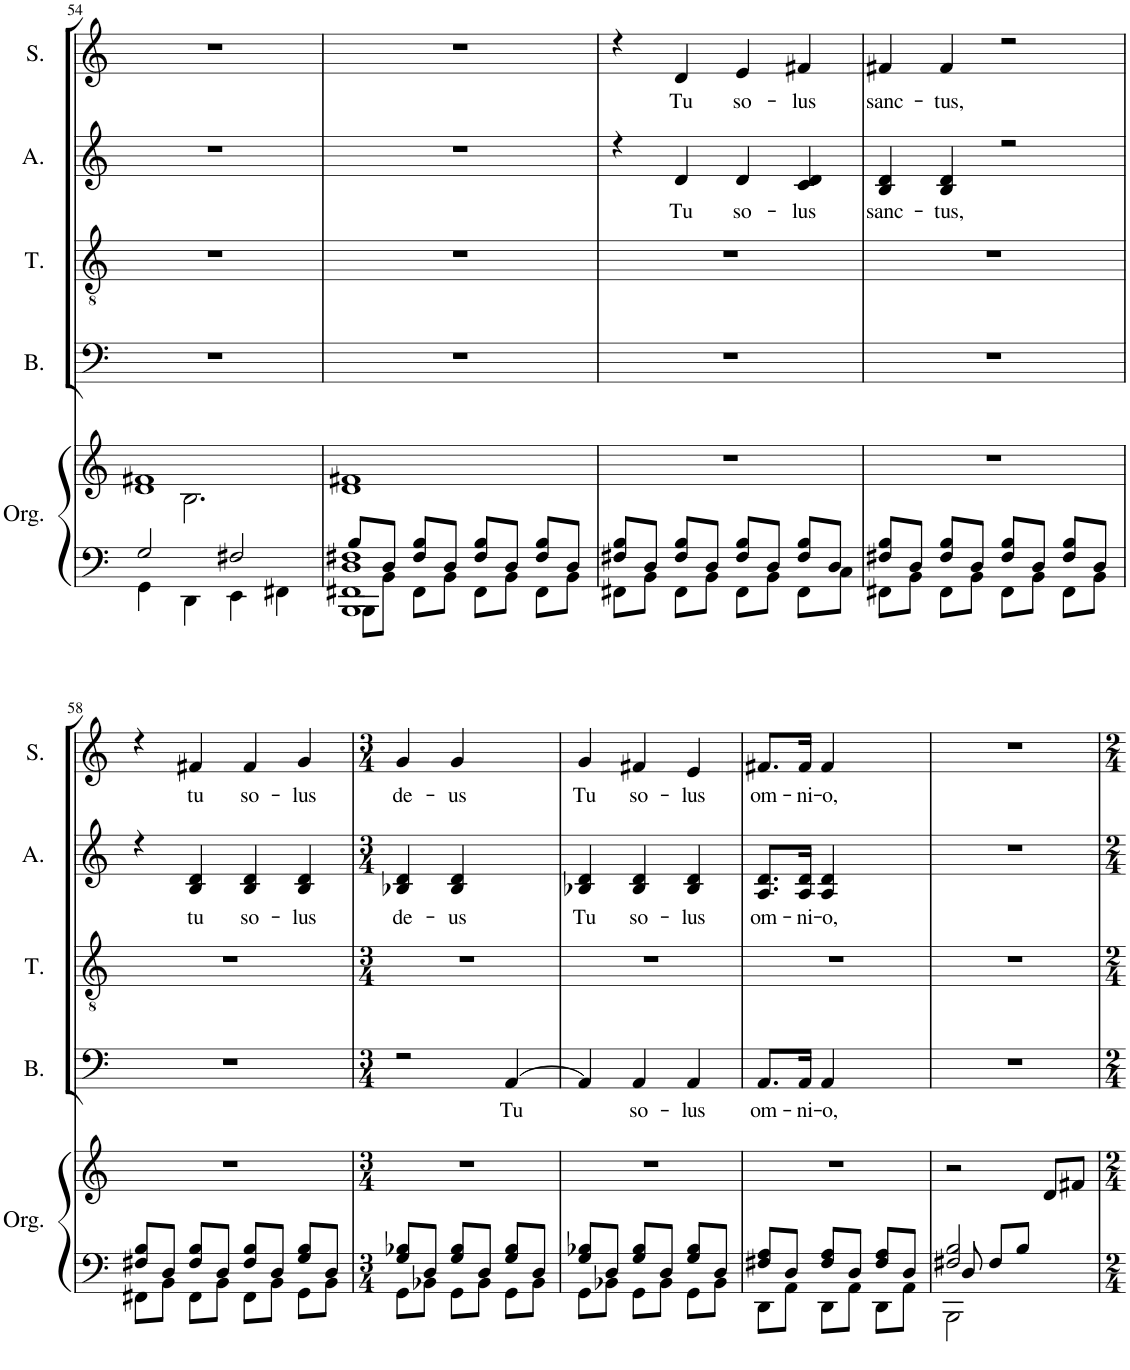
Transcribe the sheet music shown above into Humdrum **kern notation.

**kern	**kern	**kern	**text	**kern	**kern	**text	**kern	**text
*part5	*part5	*part4	*part4	*part3	*part2	*part2	*part1	*part1
*staff6	*staff5	*staff4	*staff4	*staff3	*staff2	*staff2	*staff1	*staff1
*I"Organ	*	*I"Bass	*	*I"Tenor	*I"Alto	*	*I"Soprano	*
*I'Org.	*	*I'B.	*	*I'T.	*I'A.	*	*I'S.	*
!!LO:PB:g=z
*clefF4	*clefG2	*clefF4	*	*clefGv2	*clefG2	*	*clefG2	*
*k[]	*k[]	*k[]	*	*k[]	*k[]	*	*k[]	*
*M4/4	*M4/4	*M4/4	*	*M4/4	*M4/4	*	*M4/4	*
=54	=54	=54	=54	=54	=54	=54	=54	=54
*^	*^	*	*	*	*	*	*	*
2G/	4GG\	1d 1f#X	4ryy	1r	.	1r	1r	.	1r	.
.	4DD\	.	2.B\	.	.	.	.	.	.	.
2F#X/	4EE\	.	.	.	.	.	.	.	.	.
.	4FF#X\	.	.	.	.	.	.	.	.	.
*	*	*v	*v	*	*	*	*	*	*	*
=55	=55	=55	=55	=55	=55	=55	=55	=55	=55
*	*^	*	*	*	*	*	*	*	*
1BBB 1FF#X 1D 1F#X	8B/L	8BBB\L	1d 1f#X	1r	.	1r	1r	.	1r	.
.	8D/J	8BB\J	.	.	.	.	.	.	.	.
.	8F#/ 8B/L	8FF#\L	.	.	.	.	.	.	.	.
.	8D/J	8BB\J	.	.	.	.	.	.	.	.
.	8F#/ 8B/L	8FF#\L	.	.	.	.	.	.	.	.
.	8D/J	8BB\J	.	.	.	.	.	.	.	.
.	8F#/ 8B/L	8FF#\L	.	.	.	.	.	.	.	.
.	8D/J	8BB\J	.	.	.	.	.	.	.	.
*	*v	*v	*	*	*	*	*	*	*	*
=56	=56	=56	=56	=56	=56	=56	=56	=56	=56
*	*	*	*	*	*	*^	*	*^	*
8F#X/ 8B/L	8FF#X\L	1r	1r	.	1r	1ryy	4r	.	1ryy	4r	.
8D/J	8BB\J	.	.	.	.	.	.	.	.	.	.
!	!	!	!	!	!	!	!	!LO:LY:b	!	!	!LO:LY:b
8F#/ 8B/L	8FF#\L	.	.	.	.	.	4d/	Tu	.	4d/	Tu
8D/J	8BB\J	.	.	.	.	.	.	.	.	.	.
!	!	!	!	!	!	!	!	!LO:LY:b	!	!	!LO:LY:b
8F#/ 8B/L	8FF#\L	.	.	.	.	.	4d/	so-	.	4e/	so-
8D/J	8BB\J	.	.	.	.	.	.	.	.	.	.
!	!	!	!	!	!	!	!	!LO:LY:b	!	!	!LO:LY:b
8F#/ 8B/L	8FF#\L	.	.	.	.	.	4c/ 4d/	-lus	.	4f#X/	-lus
8D/J	8C\J	.	.	.	.	.	.	.	.	.	.
=57	=57	=57	=57	=57	=57	=57	=57	=57	=57	=57	=57
!	!	!	!	!	!	!	!	!LO:LY:b	!	!	!LO:LY:b
8F#X/ 8B/L	8FF#X\L	1r	1r	.	1r	1ryy	4B/ 4d/	sanc-	1ryy	4f#X/	sanc-
8D/J	8BB\J	.	.	.	.	.	.	.	.	.	.
!	!	!	!	!	!	!	!	!LO:LY:b	!	!	!LO:LY:b
8F#/ 8B/L	8FF#\L	.	.	.	.	.	4B/ 4d/	-tus,	.	4f#/	-tus,
8D/J	8BB\J	.	.	.	.	.	.	.	.	.	.
8F#/ 8B/L	8FF#\L	.	.	.	.	.	2r	.	.	2r	.
8D/J	8BB\J	.	.	.	.	.	.	.	.	.	.
8F#/ 8B/L	8FF#\L	.	.	.	.	.	.	.	.	.	.
8D/J	8BB\J	.	.	.	.	.	.	.	.	.	.
!!LO:LB:g=z	!!
=58	=58	=58	=58	=58	=58	=58	=58	=58	=58	=58	=58
8F#X/ 8B/L	8FF#X\L	1r	1r	.	1r	1ryy	4r	.	1ryy	4r	.
8D/J	8BB\J	.	.	.	.	.	.	.	.	.	.
!	!	!	!	!	!	!	!	!LO:LY:b	!	!	!LO:LY:b
8F#/ 8B/L	8FF#\L	.	.	.	.	.	4B/ 4d/	tu	.	4f#X/	tu
8D/J	8BB\J	.	.	.	.	.	.	.	.	.	.
!	!	!	!	!	!	!	!	!LO:LY:b	!	!	!LO:LY:b
8F#/ 8B/L	8FF#\L	.	.	.	.	.	4B/ 4d/	so-	.	4f#/	so-
8D/J	8BB\J	.	.	.	.	.	.	.	.	.	.
!	!	!	!	!	!	!	!	!LO:LY:b	!	!	!LO:LY:b
8G/ 8B/L	8GG\L	.	.	.	.	.	4B/ 4d/	-lus	.	4g/	-lus
8D/J	8BB\J	.	.	.	.	.	.	.	.	.	.
=59	=59	=59	=59	=59	=59	=59	=59	=59	=59	=59	=59
*M3/4	*	*M3/4	*M3/4	*	*M3/4	*M3/4	*	*	*M3/4	*	*
*	*	*	*^	*	*	*	*	*	*	*	*
!	!	!	!	!	!	!	!	!	!LO:LY:b	!	!	!LO:LY:b
8G/ 8B-X/L	8GG\L	2.r	2.ryy	2r	.	2.r	2.ryy	4B-X/ 4d/	de-	2.ryy	4g/	de-
8D/J	8BB-X\J	.	.	.	.	.	.	.	.	.	.	.
!	!	!	!	!	!	!	!	!	!LO:LY:b	!	!	!LO:LY:b
8G/ 8B-/L	8GG\L	.	.	.	.	.	.	4B-/ 4d/	-us	.	4g/	-us
8D/J	8BB-\J	.	.	.	.	.	.	.	.	.	.	.
!	!	!	!	!	!LO:LY:b	!	!	!	!	!	!	!
8G/ 8B-/L	8GG\L	.	.	[4AA/	Tu	.	.	4ryy	.	.	4ryy	.
8D/J	8BB-\J	.	.	.	.	.	.	.	.	.	.	.
=60	=60	=60	=60	=60	=60	=60	=60	=60	=60	=60	=60	=60
!	!	!	!	!	!	!	!	!	!LO:LY:b	!	!	!LO:LY:b
8G/ 8B-X/L	8GG\L	2.r	2.ryy	4AA/]	.	2.r	2.ryy	4B-X/ 4d/	Tu	2.ryy	4g/	Tu
8D/J	8BB-X\J	.	.	.	.	.	.	.	.	.	.	.
!	!	!	!	!	!LO:LY:b	!	!	!	!LO:LY:b	!	!	!LO:LY:b
8G/ 8B-/L	8GG\L	.	.	4AA/	so-	.	.	4B-/ 4d/	so-	.	4f#X/	so-
8D/J	8BB-\J	.	.	.	.	.	.	.	.	.	.	.
!	!	!	!	!	!LO:LY:b	!	!	!	!LO:LY:b	!	!	!LO:LY:b
8G/ 8B-/L	8GG\L	.	.	4AA/	-lus	.	.	4B-/ 4d/	-lus	.	4e/	-lus
8D/J	8BB-\J	.	.	.	.	.	.	.	.	.	.	.
=61	=61	=61	=61	=61	=61	=61	=61	=61	=61	=61	=61	=61
!	!	!	!	!	!LO:LY:b	!	!	!	!LO:LY:b	!	!	!LO:LY:b
8F#X/ 8A/L	8DD\L	2.r	2.ryy	8.AA/L	om-	2.r	2.ryy	8.A/ 8.d/L	om-	2.ryy	8.f#X/L	om-
8D/J	8AA\J	.	.	.	.	.	.	.	.	.	.	.
!	!	!	!	!	!LO:LY:b	!	!	!	!LO:LY:b	!	!	!LO:LY:b
.	.	.	.	16AA/Jk	-ni-	.	.	16A/ 16d/Jk	-ni-	.	16f#/Jk	-ni-
!	!	!	!	!	!LO:LY:b	!	!	!	!LO:LY:b	!	!	!LO:LY:b
8F#/ 8A/L	8DD\L	.	.	4AA/	-o,	.	.	4A/ 4d/	-o,	.	4f#/	-o,
8D/J	8AA\J	.	.	.	.	.	.	.	.	.	.	.
8F#/ 8A/L	8DD\L	.	.	4ryy	.	.	.	4ryy	.	.	4ryy	.
8D/J	8AA\J	.	.	.	.	.	.	.	.	.	.	.
*	*	*	*	*	*	*	*v	*v	*	*	*	*
*	*	*	*v	*v	*	*	*	*	*v	*v	*
=62	=62	=62	=62	=62	=62	=62	=62	=62	=62
*	*^	*	*	*	*	*	*	*	*
8ryy	2BBB\	2F#X/ 2B/	2r	2.r	.	2.r	2.r	.	2.r	.
8D/	.	.	.	.	.	.	.	.	.	.
8F#/L	.	.	.	.	.	.	.	.	.	.
8B/J	.	.	.	.	.	.	.	.	.	.
4ryy	4ryy	4ryy	8d/L	.	.	.	.	.	.	.
.	.	.	8f#X/J	.	.	.	.	.	.	.
*v	*v	*v	*	*	*	*	*	*	*	*
=	=	=	=	=	=	=	=	=
*-	*-	*-	*-	*-	*-	*-	*-	*-
